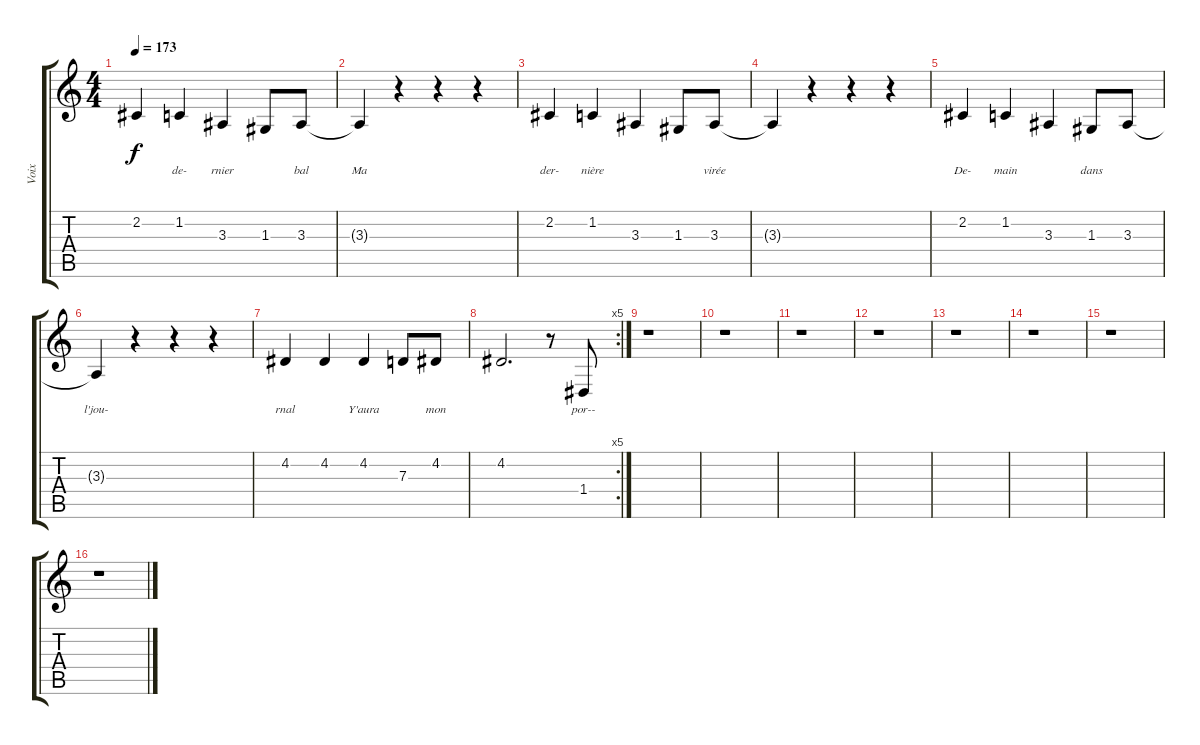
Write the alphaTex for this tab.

\track ("Voix" "Voix") {instrument voiceoohs}
\staff {score tabs}
\tuning (E4 B3 G3 D3 A2 E2) {hide}
\ts (4 4)
\tempo 173
\clef g2
\ks c
2.2.4{lyrics (0 "") lyrics (1 "") lyrics (2 "") lyrics (3 "") lyrics (4 "") dy f} 1.2.4{lyrics (0 "de-") lyrics (1 "") lyrics (2 "") lyrics (3 "") lyrics (4 "")} 3.3.4{lyrics (0 "rnier") lyrics (1 "") lyrics (2 "") lyrics (3 "") lyrics (4 "")} 1.3.8{lyrics (0 "") lyrics (1 "") lyrics (2 "") lyrics (3 "") lyrics (4 "")} 3.3.8{lyrics (0 "bal") lyrics (1 "") lyrics (2 "") lyrics (3 "") lyrics (4 "")} |
3.3{t}.4{lyrics (0 "Ma") lyrics (1 "") lyrics (2 "") lyrics (3 "") lyrics (4 "")} r.4 r.4 r.4 |
2.2.4{lyrics (0 "der-") lyrics (1 "") lyrics (2 "") lyrics (3 "") lyrics (4 "")} 1.2.4{lyrics (0 "nière") lyrics (1 "") lyrics (2 "") lyrics (3 "") lyrics (4 "")} 3.3.4{lyrics (0 "") lyrics (1 "") lyrics (2 "") lyrics (3 "") lyrics (4 "")} 1.3.8{lyrics (0 "") lyrics (1 "") lyrics (2 "") lyrics (3 "") lyrics (4 "")} 3.3.8{lyrics (0 "virée") lyrics (1 "") lyrics (2 "") lyrics (3 "") lyrics (4 "")} |
3.3{t}.4{lyrics (0 "") lyrics (1 "") lyrics (2 "") lyrics (3 "") lyrics (4 "")} r.4 r.4 r.4 |
2.2.4{lyrics (0 "De-") lyrics (1 "") lyrics (2 "") lyrics (3 "") lyrics (4 "")} 1.2.4{lyrics (0 "main") lyrics (1 "") lyrics (2 "") lyrics (3 "") lyrics (4 "")} 3.3.4{lyrics (0 "") lyrics (1 "") lyrics (2 "") lyrics (3 "") lyrics (4 "")} 1.3.8{lyrics (0 "dans") lyrics (1 "") lyrics (2 "") lyrics (3 "") lyrics (4 "")} 3.3.8{lyrics (0 "") lyrics (1 "") lyrics (2 "") lyrics (3 "") lyrics (4 "")} |
3.3{t}.4{lyrics (0 "l'jou-") lyrics (1 "") lyrics (2 "") lyrics (3 "") lyrics (4 "")} r.4 r.4 r.4 |
4.2.4{lyrics (0 "rnal") lyrics (1 "") lyrics (2 "") lyrics (3 "") lyrics (4 "")} 4.2.4{lyrics (0 "") lyrics (1 "") lyrics (2 "") lyrics (3 "") lyrics (4 "")} 4.2.4{lyrics (0 "Y'aura") lyrics (1 "") lyrics (2 "") lyrics (3 "") lyrics (4 "")} 7.3.8{lyrics (0 "") lyrics (1 "") lyrics (2 "") lyrics (3 "") lyrics (4 "")} 4.2.8{lyrics (0 "mon") lyrics (1 "") lyrics (2 "") lyrics (3 "") lyrics (4 "")} |
\rc 5
4.2.2{d lyrics (0 "") lyrics (1 "") lyrics (2 "") lyrics (3 "") lyrics (4 "")} r.8 1.4.8{lyrics (0 "por--") lyrics (1 "") lyrics (2 "") lyrics (3 "") lyrics (4 "")} |
r.1 |
r.1 |
r.1 |
r.1 |
r.1 |
r.1 |
r.1 |
r.1
